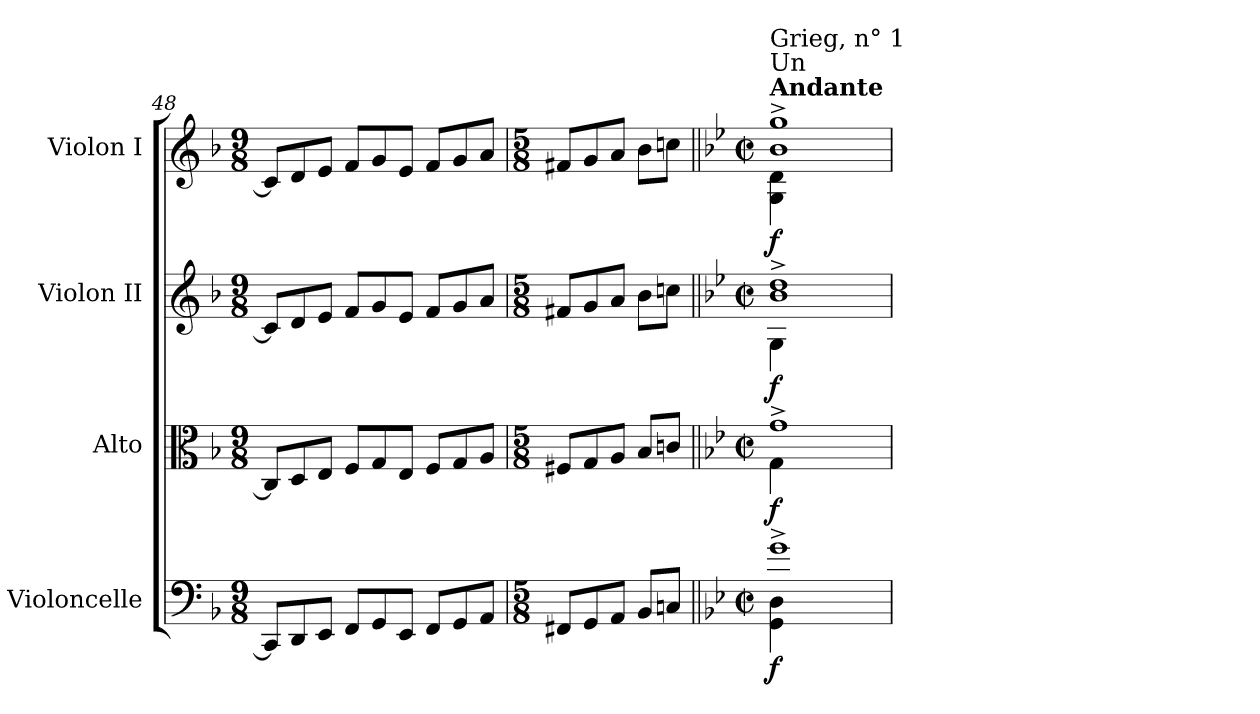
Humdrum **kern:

**kern	**dynam	**kern	**dynam	**kern	**dynam	**kern	**dynam
*part4	*part4	*part3	*part3	*part2	*part2	*part1	*part1
*staff4	*staff4	*staff3	*staff3	*staff2	*staff2	*staff1	*staff1
*I"Violoncelle	*	*I"Alto	*	*I"Violon II	*	*I"Violon I	*
*I'Vc.	*	*I'Alt.	*	*I'Vln. II	*	*I'Vln. I	*
*clefF4	*	*clefC3	*	*clefG2	*	*clefG2	*
*k[b-]	*	*k[b-]	*	*k[b-]	*	*k[b-]	*
*F:	*	*F:	*	*F:	*	*F:	*
*M9/8	*	*M9/8	*	*M9/8	*	*M9/8	*
=48	=48	=48	=48	=48	=48	=48	=48
8CC#/L]	.	8C#/L]	.	8c#/L]	.	8c#/L]	.
8DD/	.	8D/	.	8d/	.	8d/	.
8EE/J	.	8E/J	.	8e/J	.	8e/J	.
8FF/L	.	8F/L	.	8f/L	.	8f/L	.
8GG/	.	8G/	.	8g/	.	8g/	.
8EE/J	.	8E/J	.	8e/J	.	8e/J	.
8FF/L	.	8F/L	.	8f/L	.	8f/L	.
8GG/	.	8G/	.	8g/	.	8g/	.
8AA/J	.	8A/J	.	8a/J	.	8a/J	.
=49	=49	=49	=49	=49	=49	=49	=49
*M5/8	*	*M5/8	*	*M5/8	*	*M5/8	*
8FF#X/L	.	8F#X/L	.	8f#X/L	.	8f#X/L	.
8GG/	.	8G/	.	8g/	.	8g/	.
8AA/J	.	8A/J	.	8a/J	.	8a/J	.
8BB-/L	.	8B-/L	.	8b-\L	.	8b-\L	.
8Cn/J	.	8cn/J	.	8ccn\J	.	8ccn\J	.
=50||	=50||	=50||	=50||	=50||	=50||	=50||	=50||
!!LO:REH:place=s1:a:t=27
*k[b-e-]	*	*k[b-e-]	*	*k[b-e-]	*	*k[b-e-]	*
*B-:	*	*B-:	*	*B-:	*	*B-:	*
*M2/2	*	*M2/2	*	*M2/2	*	*M2/2	*
*met(c|)	*	*met(c|)	*	*met(c|)	*	*met(c|)	*
*^	*	*^	*	*^	*	*^	*
!	!	!	!	!	!	!	!	!	!LO:TX:a:B:t=Andante	!	!
!	!	!	!	!	!	!	!	!	!LO:TX:a:t=Un	!	!
!	!	!	!	!	!	!	!	!	!LO:TX:a:t=Grieg, n° 1	!	!
!	!	!LO:DY:b	!	!	!LO:DY:b	!	!	!LO:DY:b	!	!	!LO:DY:b
1g^>	4D\ 4GG\	f	1g^>	4G\	f	1dd^> 1b-^>	4G\	f	1gg^> 1b-^>	4d\ 4G\	f
.	2.ryy	.	.	2.ryy	.	.	2.ryy	.	.	2.ryy	.
*v	*v	*	*	*	*	*v	*v	*	*v	*v	*
*	*	*v	*v	*	*	*	*	*
=	=	=	=	=	=	=	=
*-	*-	*-	*-	*-	*-	*-	*-
